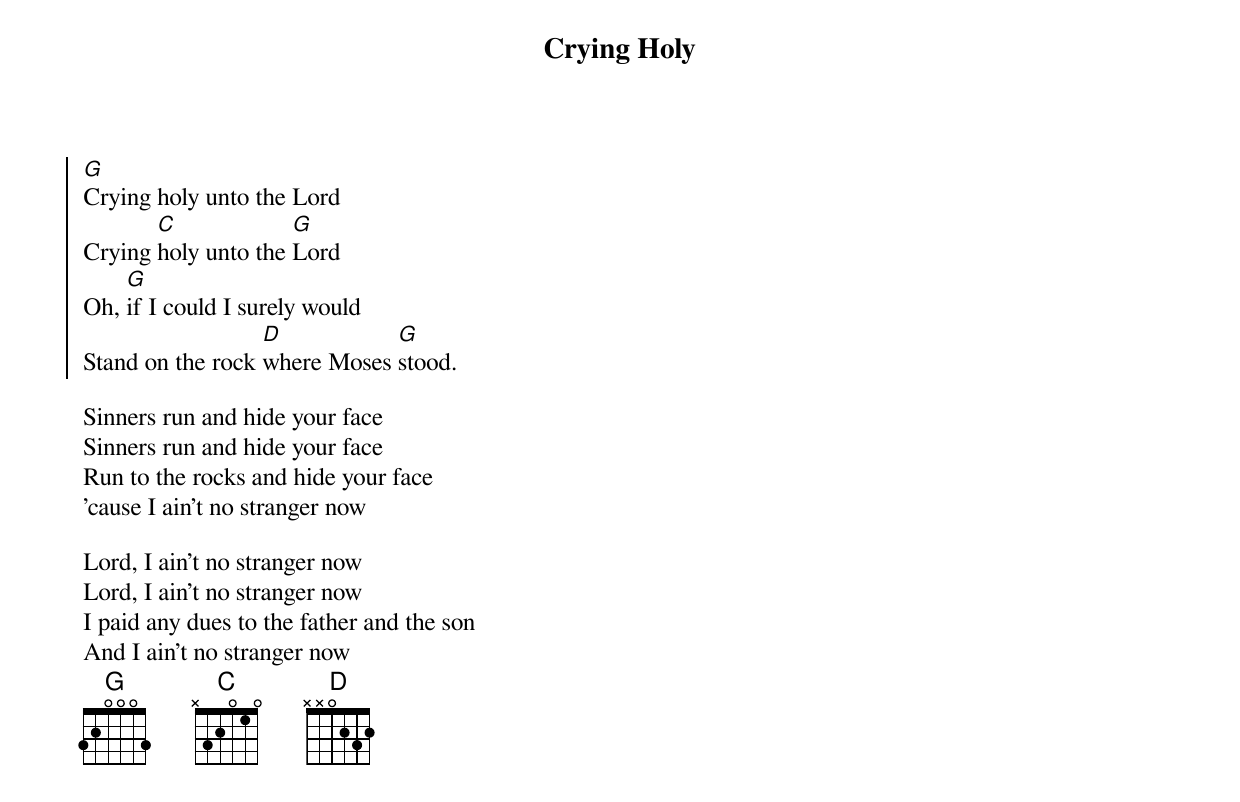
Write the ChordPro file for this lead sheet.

{title: Crying Holy}

{start_of_chorus}
[G]Crying holy unto the Lord
Crying [C]holy unto the [G]Lord
Oh, [G]if I could I surely would
Stand on the rock [D]where Moses [G]stood.
{end_of_chorus}

Sinners run and hide your face
Sinners run and hide your face
Run to the rocks and hide your face
'cause I ain't no stranger now

Lord, I ain't no stranger now
Lord, I ain't no stranger now
I paid any dues to the father and the son
And I ain't no stranger now
